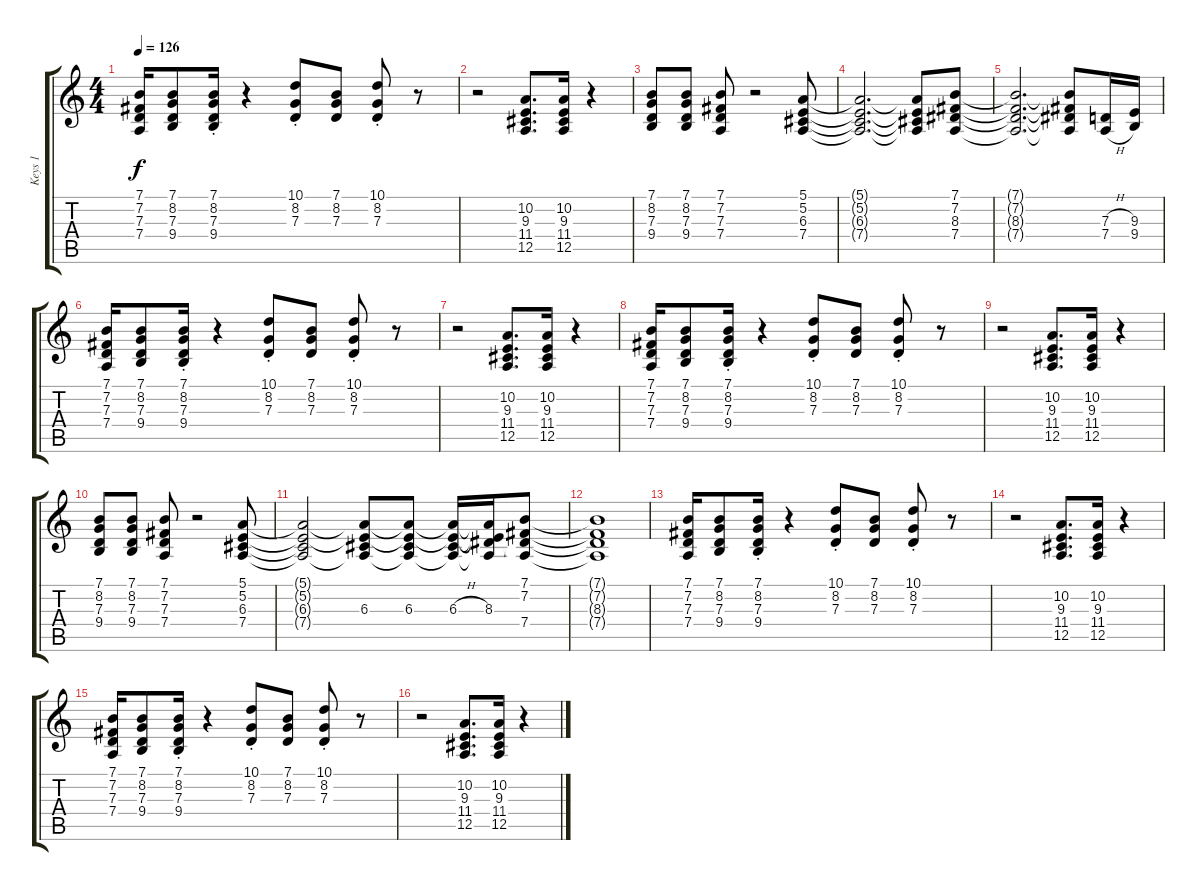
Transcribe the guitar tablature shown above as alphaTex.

\track ("Keys 1" "Keys 1") {instrument electricpiano1}
\staff {score tabs}
\tuning (E4 B3 G3 D3 A2 E2) {hide}
\ts (4 4)
\tempo 126
\clef g2
\ks c
(7.1 7.2 7.3 7.4).16{dy f} (7.1 8.2 7.3 9.4).8 (7.1 8.2{st} 7.3{st} 9.4{st}).16 r.4 (10.1{st} 8.2{st} 7.3{st}).8 (7.1 8.2 7.3).8 (10.1{st} 8.2{st} 7.3{st}).8 r.8 |
r.2 (10.2 9.3 11.4 12.5).8{d} (10.2 9.3 11.4 12.5).16 r.4 |
(7.1 8.2 7.3 9.4).8 (7.1 8.2 7.3 9.4).8 (7.1 7.2 7.3 7.4).8 r.2 (5.1 5.2 6.3 7.4).8 |
(5.1{t} 5.2{t} 6.3{t} 7.4{t}).2{d} (5.1{t} 5.2{t} 6.3{t} 7.4{t}).8 (7.1 7.2 8.3 7.4).8 |
(7.1{t} 7.2{t} 8.3{t} 7.4{t}).2{d} (7.1{t} 7.2{t} 8.3{t} 7.4{t}).8 (7.3{h} 7.4{h}).16 (9.3 9.4).16 |
(7.1 7.2 7.3 7.4).16 (7.1 8.2 7.3 9.4).8 (7.1 8.2{st} 7.3{st} 9.4{st}).16 r.4 (10.1{st} 8.2{st} 7.3{st}).8 (7.1 8.2 7.3).8 (10.1{st} 8.2{st} 7.3{st}).8 r.8 |
r.2 (10.2 9.3 11.4 12.5).8{d} (10.2 9.3 11.4 12.5).16 r.4 |
(7.1 7.2 7.3 7.4).16 (7.1 8.2 7.3 9.4).8 (7.1 8.2{st} 7.3{st} 9.4{st}).16 r.4 (10.1{st} 8.2{st} 7.3{st}).8 (7.1 8.2 7.3).8 (10.1{st} 8.2{st} 7.3{st}).8 r.8 |
r.2 (10.2 9.3 11.4 12.5).8{d} (10.2 9.3 11.4 12.5).16 r.4 |
(7.1 8.2 7.3 9.4).8 (7.1 8.2 7.3 9.4).8 (7.1 7.2 7.3 7.4).8 r.2 (5.1 5.2 6.3 7.4).8 |
(5.1{t} 5.2{t} 6.3{t} 7.4{t}).2 (5.1{t} 5.2{t} 6.3 7.4{t}).8 (5.1{t} 5.2{t} 6.3 7.4{t}).8 (5.1{t} 5.2{t} 6.3{h} 7.4{t}).16 (5.1{t} 5.2{t} 8.3 7.4{t}).16 (7.1 7.2 8.3{t} 7.4).8 |
(7.1{t} 7.2{t} 8.3{t} 7.4{t}).1 |
(7.1 7.2 7.3 7.4).16 (7.1 8.2 7.3 9.4).8 (7.1 8.2{st} 7.3{st} 9.4{st}).16 r.4 (10.1{st} 8.2{st} 7.3{st}).8 (7.1 8.2 7.3).8 (10.1{st} 8.2{st} 7.3{st}).8 r.8 |
r.2 (10.2 9.3 11.4 12.5).8{d} (10.2 9.3 11.4 12.5).16 r.4 |
(7.1 7.2 7.3 7.4).16 (7.1 8.2 7.3 9.4).8 (7.1 8.2{st} 7.3{st} 9.4{st}).16 r.4 (10.1{st} 8.2{st} 7.3{st}).8 (7.1 8.2 7.3).8 (10.1{st} 8.2{st} 7.3{st}).8 r.8 |
r.2 (10.2 9.3 11.4 12.5).8{d} (10.2 9.3 11.4 12.5).16 r.4
